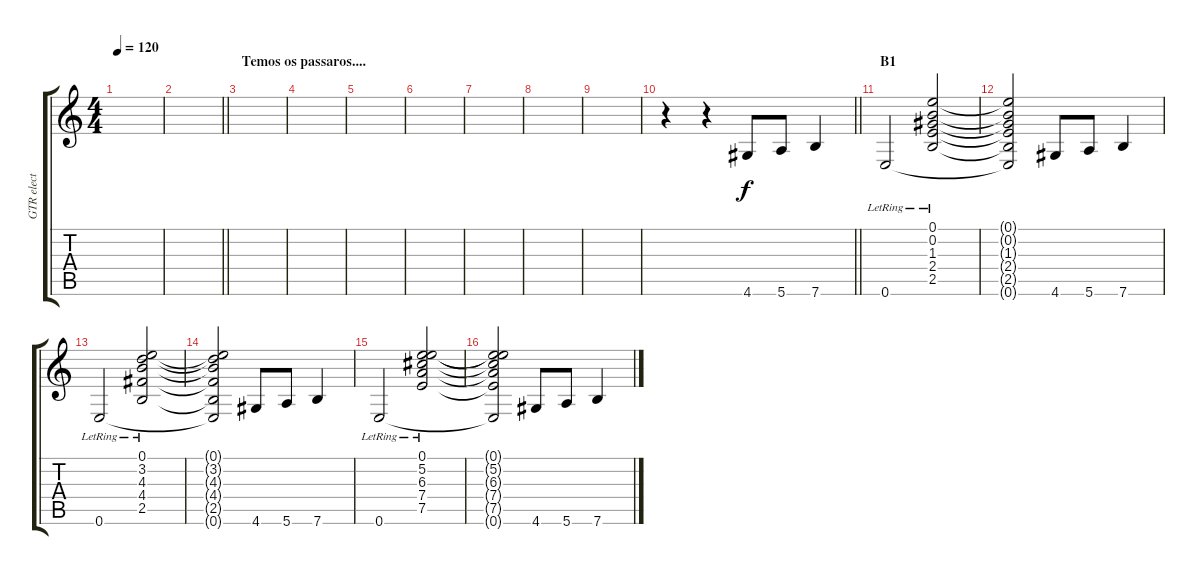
\track ("GTR elect 1" "GTR elect ") {instrument overdrivenguitar}
\staff {score tabs}
\tuning (E4 B3 G3 D3 A2 E2) {hide}
\ts (4 4)
\tempo 120
\clef g2
\ks c
|
\barLineRight lightlight
|
\section ("" "Temos os passaros....")
|
|
|
|
|
|
|
\barLineRight lightlight
r.4 r.4 4.6.8 5.6.8 7.6.4 |
\section ("" "B1")
0.6{lr}.2 (0.1{lr} 0.2{lr} 1.3{lr} 2.4{lr} 2.5{lr}).2 |
(0.1{t} 0.2{t} 1.3{t} 2.4{t} 2.5{t} 0.6{t}).2 4.6.8 5.6.8 7.6.4 |
0.6{lr}.2 (0.1{lr} 3.2{lr} 4.3{lr} 4.4{lr} 2.5{lr}).2 |
(0.1{t} 3.2{t} 4.3{t} 4.4{t} 2.5{t} 0.6{t}).2 4.6.8 5.6.8 7.6.4 |
0.6{lr}.2 (0.1{lr} 5.2{lr} 6.3{lr} 7.4{lr} 7.5{lr}).2 |
(0.1{t} 5.2{t} 6.3{t} 7.4{t} 7.5{t} 0.6{t}).2 4.6.8 5.6.8 7.6.4
